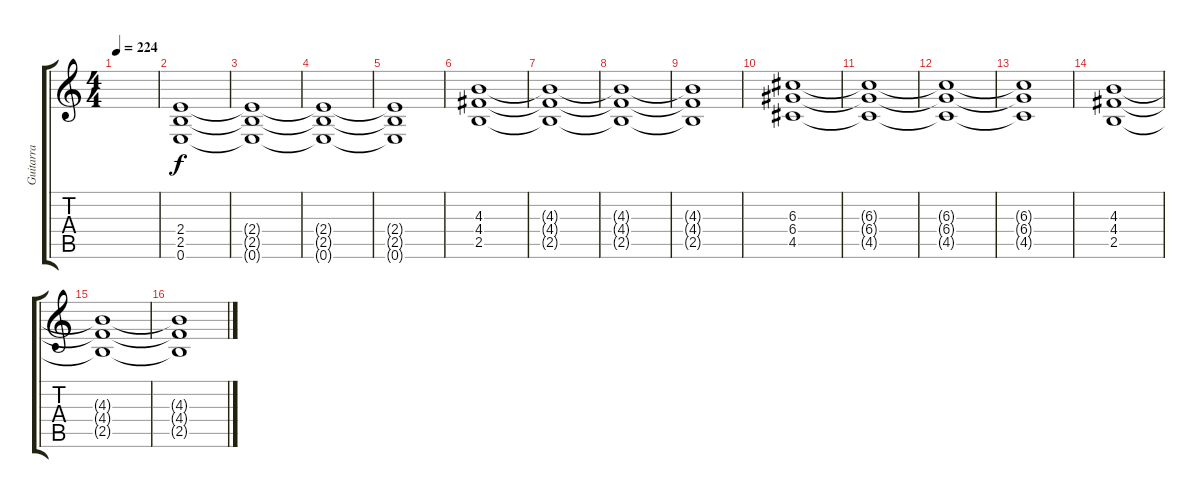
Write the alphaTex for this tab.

\track ("Guitarra" "Guitarra") {instrument overdrivenguitar}
\staff {score tabs}
\tuning (E4 B3 G3 D3 A2 E2) {hide}
\ts (4 4)
\tempo 224
\clef g2
\ks c
|
(2.4 2.5 0.6).1{volume 10} |
(2.4{t} 2.5{t} 0.6{t}).1 |
(2.4{t} 2.5{t} 0.6{t}).1 |
(2.4{t} 2.5{t} 0.6{t}).1 |
(4.3 4.4 2.5).1 |
(4.3{t} 4.4{t} 2.5{t}).1 |
(4.3{t} 4.4{t} 2.5{t}).1 |
(4.3{t} 4.4{t} 2.5{t}).1 |
(6.3 6.4 4.5).1 |
(6.3{t} 6.4{t} 4.5{t}).1 |
(6.3{t} 6.4{t} 4.5{t}).1 |
(6.3{t} 6.4{t} 4.5{t}).1 |
(4.3 4.4 2.5).1 |
(4.3{t} 4.4{t} 2.5{t}).1 |
(4.3{t} 4.4{t} 2.5{t}).1
